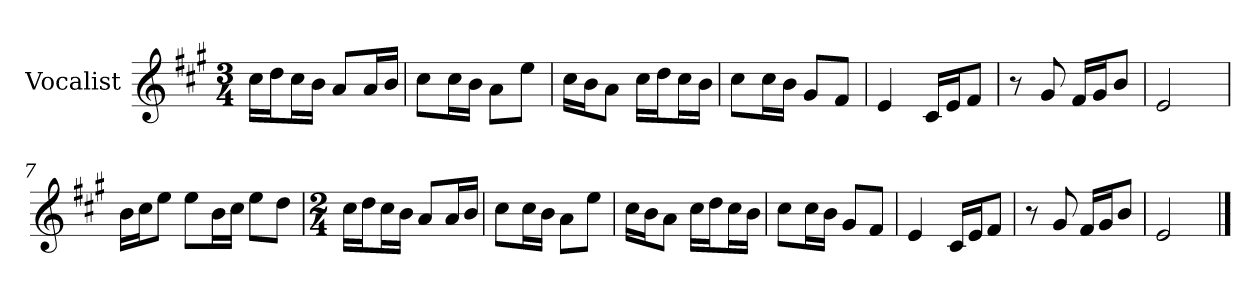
**kern
*part1
*staff1
*I"Vocalist
*k[f#c#g#]
*A:
*M3/4
=
16cc#LL
16ddJ
16cc#L
16bJJ
8aL
16aL
16bJJ
=1
8cc#L
16cc#L
16bJJ
8aL
8eeJ
=2
16cc#LL
16bJ
8aJ
16cc#LL
16ddJ
16cc#L
16bJJ
=3
8cc#L
16cc#L
16bJJ
8g#L
8f#J
=4
4e
16c#LL
16eJ
8f#J
=5
8r
8g#
16f#LL
16g#J
8bJ
=6
2e
=7
16bLL
16cc#J
8eeJ
8eeL
16bL
16cc#JJ
8eeL
8ddJ
=8
*M2/4
16cc#LL
16ddJ
16cc#L
16bJJ
8aL
16aL
16bJJ
=9
8cc#L
16cc#L
16bJJ
8aL
8eeJ
=10
16cc#LL
16bJ
8aJ
16cc#LL
16ddJ
16cc#L
16bJJ
=11
8cc#L
16cc#L
16bJJ
8g#L
8f#J
=12
4e
16c#LL
16eJ
8f#J
=13
8r
8g#
16f#LL
16g#J
8bJ
=14
2e
==
*-
